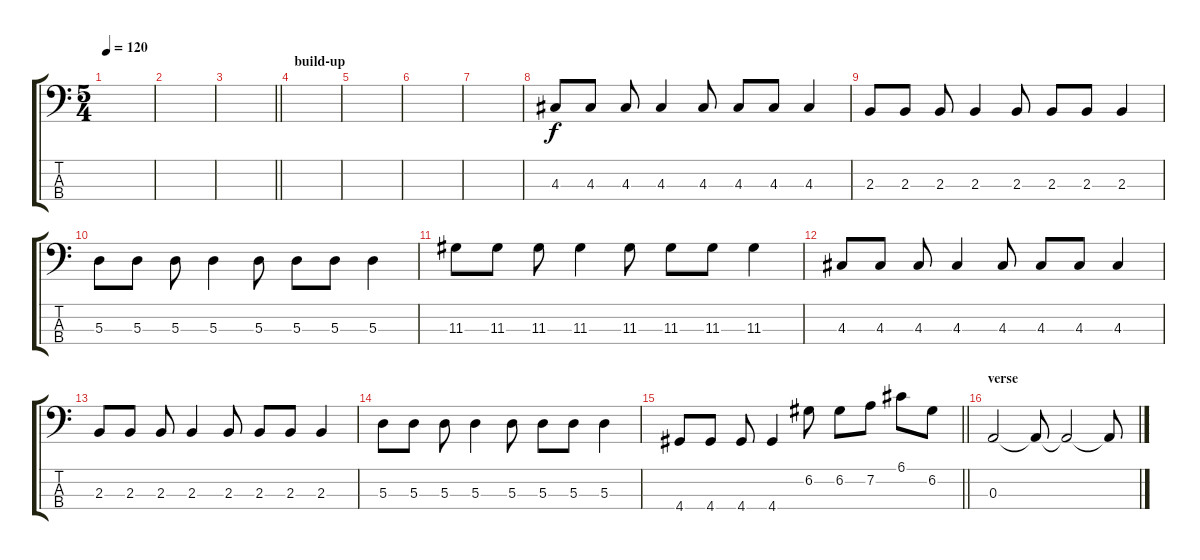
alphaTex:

\track "" {instrument electricbassfinger}
\staff {score tabs}
\tuning (G2 D2 A1 E1) {hide}
\ts (5 4)
\tempo 120
\clef f4
\ks c
|
|
\barLineRight lightlight
|
\section ("" "build-up")
|
|
|
|
4.3.8 4.3.8 4.3.8 4.3.4 4.3.8 4.3.8 4.3.8 4.3.4 |
2.3.8 2.3.8 2.3.8 2.3.4 2.3.8 2.3.8 2.3.8 2.3.4 |
5.3.8 5.3.8 5.3.8 5.3.4 5.3.8 5.3.8 5.3.8 5.3.4 |
11.3.8 11.3.8 11.3.8 11.3.4 11.3.8 11.3.8 11.3.8 11.3.4 |
4.3.8 4.3.8 4.3.8 4.3.4 4.3.8 4.3.8 4.3.8 4.3.4 |
2.3.8 2.3.8 2.3.8 2.3.4 2.3.8 2.3.8 2.3.8 2.3.4 |
5.3.8 5.3.8 5.3.8 5.3.4 5.3.8 5.3.8 5.3.8 5.3.4 |
\barLineRight lightlight
4.4.8 4.4.8 4.4.8 4.4.4 6.2.8 6.2.8 7.2.8 6.1.8 6.2.8 |
\section ("" "verse")
0.3.2 0.3{t}.8 0.3{t}.2 0.3{t}.8
